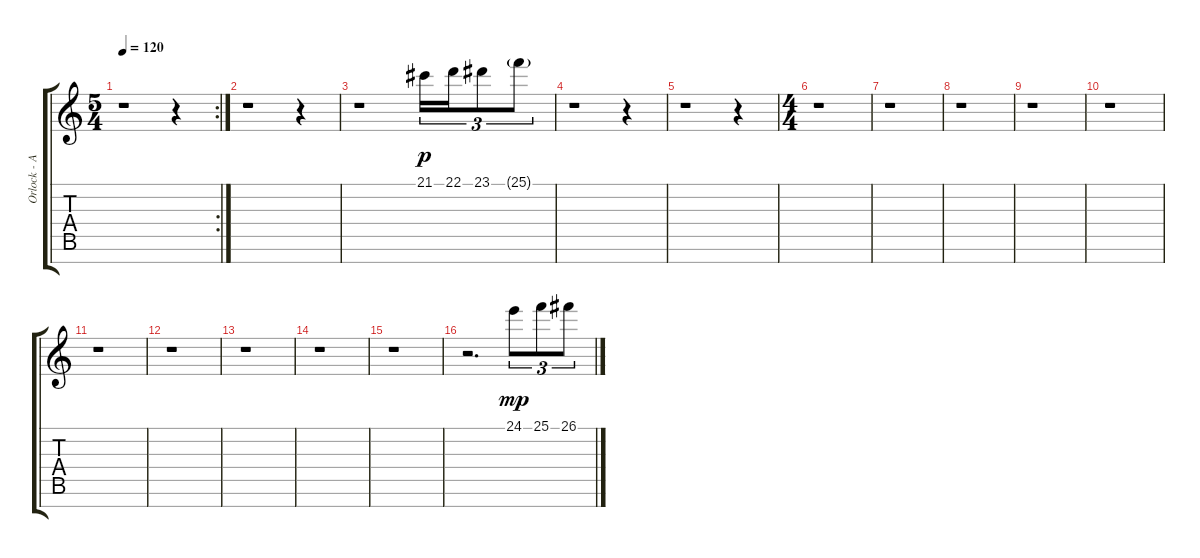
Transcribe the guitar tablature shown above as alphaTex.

\track ("Orlock - Atmosphere" "Orlock - A") {instrument musicbox}
\staff {score tabs}
\tuning (E4 B3 G3 D3 A2 E2 B1) {hide}
\rc 2
\ts (5 4)
\tempo 120
\clef g2
\ks c
r.1{dy mp} r.4 |
r.1 r.4 |
r.1 21.1.16{tu (3 2) dy p balance 16} 22.1.16{tu (3 2)} 23.1.8{tu (3 2)} 25.1{g}.8{tu (3 2)} |
r.1 r.4 |
r.1 r.4 |
\ts (4 4)
r.1 |
r.1 |
r.1 |
r.1 |
r.1 |
r.1 |
r.1 |
r.1 |
r.1 |
r.1 |
r.2{d balance 5 instrument musicbox} 24.1.8{tu (3 2) dy mp} 25.1.8{tu (3 2)} 26.1.8{tu (3 2)}
